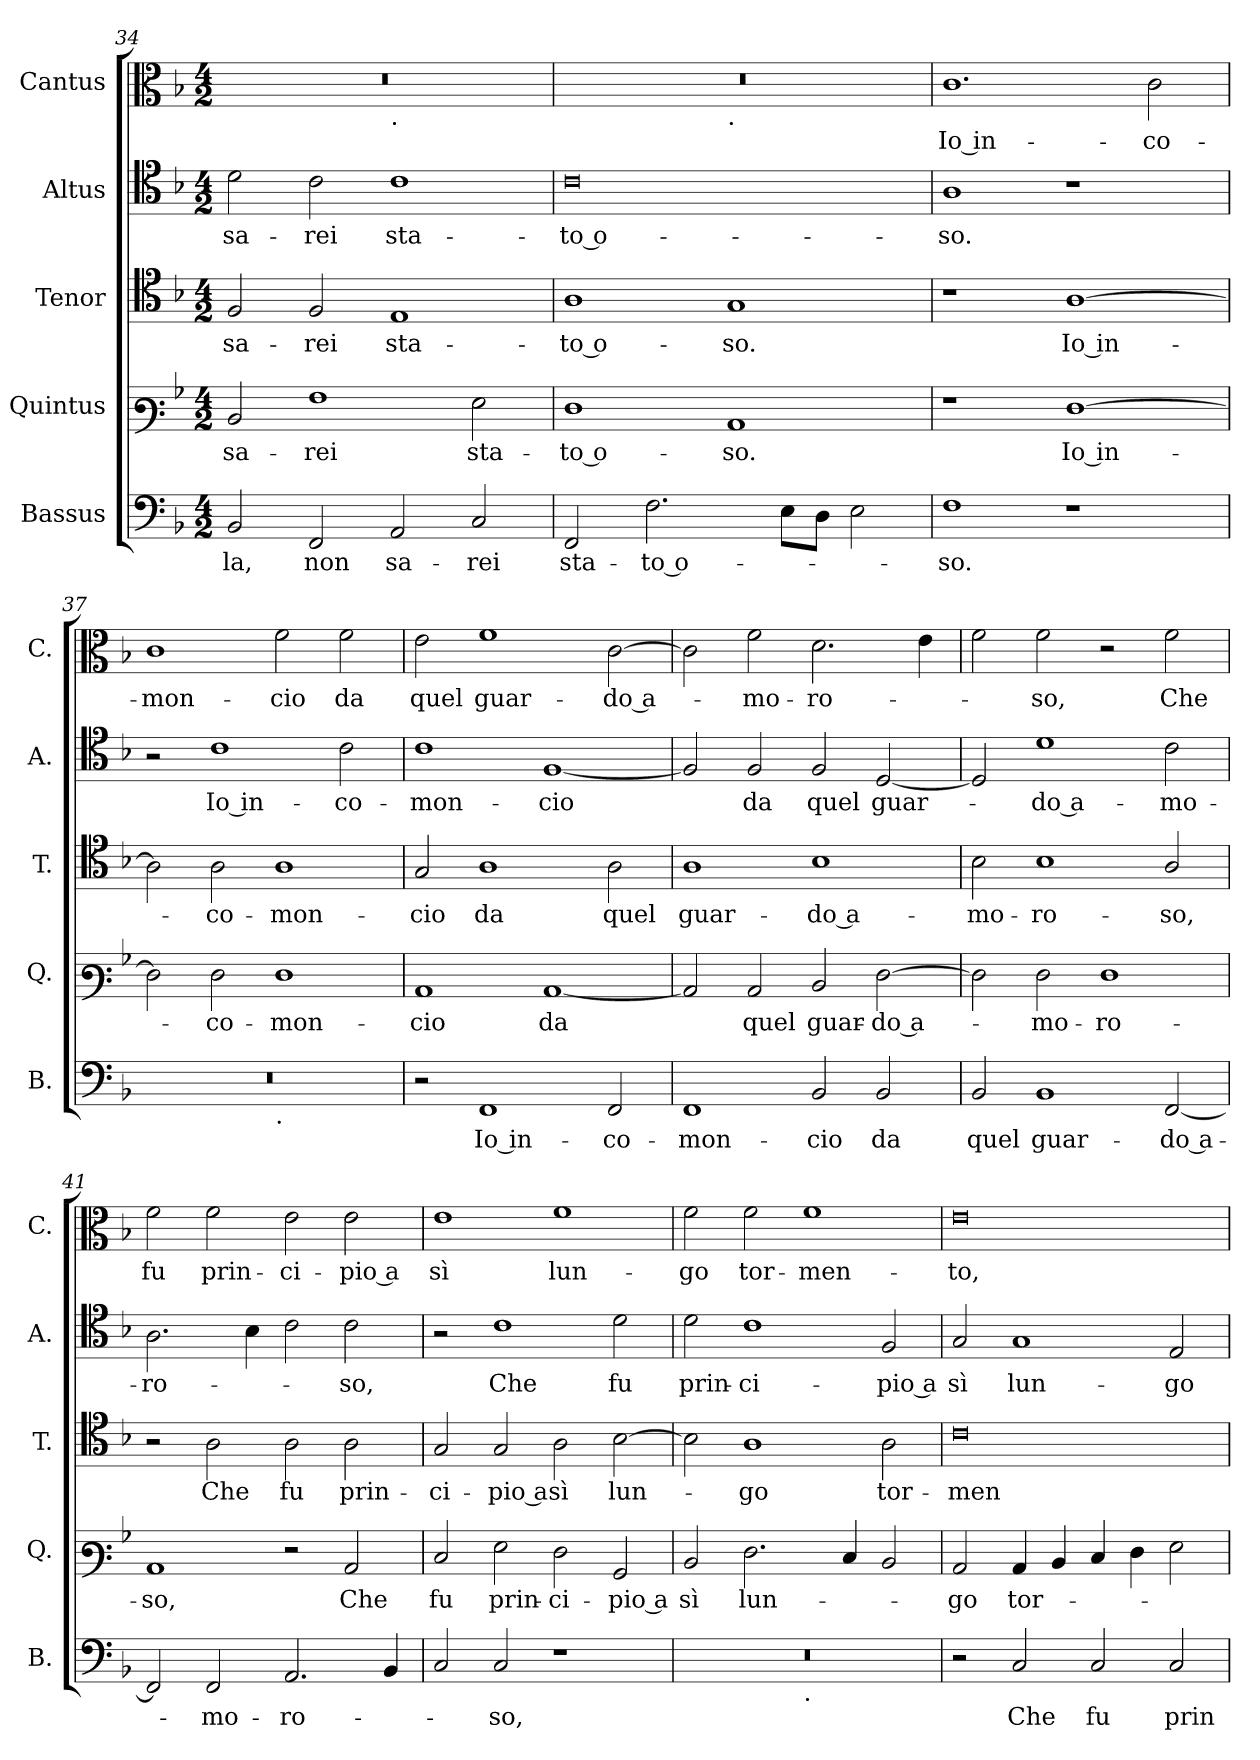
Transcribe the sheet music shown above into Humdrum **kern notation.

**kern	**text	**kern	**text	**kern	**text	**kern	**text	**kern	**text
*part5	*part5	*part4	*part4	*part3	*part3	*part2	*part2	*part1	*part1
*staff5	*staff5	*staff4	*staff4	*staff3	*staff3	*staff2	*staff2	*staff1	*staff1
*I"Bassus	*	*I"Quintus	*	*I"Tenor	*	*I"Altus	*	*I"Cantus	*
*I'B.	*	*I'Q.	*	*I'T.	*	*I'A.	*	*I'C.	*
*clefF4	*	*clefF3	*	*clefC4	*	*clefC4	*	*clefC3	*
*k[b-]	*	*k[b-]	*	*k[b-]	*	*k[b-]	*	*k[b-]	*
*M4/2	*	*M4/2	*	*M4/2	*	*M4/2	*	*M4/2	*
=34	=34	=34	=34	=34	=34	=34	=34	=34	=34
*	*	*	*	*	*	*	*	*^	*
2BB-/	-la,	2D/	sa-	2F/	sa-	2d\	sa-	0r	1ryy	.
2FF/	non	1A	-rei	2F/	-rei	2c\	-rei	.	.	.
!	!	!	!	!	!	!	!	!	!LO:TX:b:t=.	!
2AA/	sa-	.	.	1E	sta-	1c	sta-	.	1ryy	.
2C/	-rei	2G\	sta-	.	.	.	.	.	.	.
=35	=35	=35	=35	=35	=35	=35	=35	=35	=35	=35
2FF/	sta-	1F	-to o-	1A	-to o-	0c	-to o-	0r	1ryy	.
2.F\	-to o-	.	.	.	.	.	.	.	.	.
!	!	!	!	!	!	!	!	!	!LO:TX:b:t=.	!
.	.	1C	-so.	1G	-so.	.	.	.	1ryy	.
8E\L	.	.	.	.	.	.	.	.	.	.
8D\J	.	.	.	.	.	.	.	.	.	.
2E\	.	.	.	.	.	.	.	.	.	.
*	*	*	*	*	*	*	*	*v	*v	*
=36	=36	=36	=36	=36	=36	=36	=36	=36	=36
1F	-so.	1r	.	1r	.	1A	-so.	1.c	Io in-
1r	.	[1F	Io in-	[1A	Io in-	1r	.	.	.
.	.	.	.	.	.	.	.	2c\	-co-
!!LO:LB:g=z
=37	=37	=37	=37	=37	=37	=37	=37	=37	=37
*^	*	*	*	*	*	*	*	*	*
0r	1ryy	.	2F\]	.	2A\]	.	2r	.	1c	-mon-
.	.	.	2F\	-co-	2A\	-co-	1c	Io in-	.	.
!	!LO:TX:b:t=.	!	!	!	!	!	!	!	!	!
.	1ryy	.	1F	-mon-	1A	-mon-	.	.	2f\	-cio
.	.	.	.	.	.	.	2c\	-co-	2f\	da
*v	*v	*	*	*	*	*	*	*	*	*
=38	=38	=38	=38	=38	=38	=38	=38	=38	=38
2r	.	1C	-cio	2G/	-cio	1c	-mon-	2e\	quel
1FF	Io in-	.	.	1A	da	.	.	1f	guar-
.	.	[1C	da	.	.	[1F	-cio	.	.
2FF/	-co-	.	.	2A\	quel	.	.	[2c\	-do a-
=39	=39	=39	=39	=39	=39	=39	=39	=39	=39
1FF	-mon-	2C/]	.	1A	guar-	2F/]	.	2c\]	.
.	.	2C/	quel	.	.	2F/	da	2f\	-mo-
2BB-/	-cio	2D/	guar-	1B-	-do a-	2F/	quel	2.d\	-ro-
2BB-/	da	[2F\	-do a-	.	.	[2D/	guar-	.	.
.	.	.	.	.	.	.	.	4e\	.
=40	=40	=40	=40	=40	=40	=40	=40	=40	=40
2BB-/	quel	2F\]	.	2B-\	-mo-	2D/]	.	2f\	.
1BB-	guar-	2F\	-mo-	1B-	-ro-	1d	-do a-	2f\	-so,
.	.	1F	-ro-	.	.	.	.	2r	.
[2FF/	-do a-	.	.	2A/	-so,	2c\	-mo-	2f\	Che
=41	=41	=41	=41	=41	=41	=41	=41	=41	=41
2FF/]	.	1C	-so,	2r	.	2.A\	-ro-	2f\	fu
2FF/	-mo-	.	.	2A\	Che	.	.	2f\	prin-
.	.	.	.	.	.	4B-\	.	.	.
2.AA/	-ro-	2r	.	2A\	fu	2c\	.	2e\	-ci-
.	.	2C/	Che	2A\	prin-	2c\	-so,	2e\	-pio a
4BB-/	.	.	.	.	.	.	.	.	.
=42	=42	=42	=42	=42	=42	=42	=42	=42	=42
2C/	.	2E/	fu	2G/	-ci-	2r	.	1e	sì
2C/	-so,	2G\	prin-	2G/	-pio a	1c	Che	.	.
1r	.	2F\	-ci-	2A\	sì	.	.	1f	lun-
.	.	2BB-/	-pio a	[2B-\	lun-	2d\	fu	.	.
!!LO:PB:g=z
=43	=43	=43	=43	=43	=43	=43	=43	=43	=43
*^	*	*	*	*	*	*	*	*	*
0r	1ryy	.	2D/	sì	2B-\]	.	2d\	prin-	2f\	-go
.	.	.	2.F\	lun-	1A	-go	1c	-ci-	2f\	tor-
!	!LO:TX:b:t=.	!	!	!	!	!	!	!	!	!
.	1ryy	.	.	.	.	.	.	.	1f	-men-
.	.	.	4E/	.	.	.	.	.	.	.
.	.	.	2D/	.	2A\	tor-	2F/	-pio a	.	.
*v	*v	*	*	*	*	*	*	*	*	*
=44	=44	=44	=44	=44	=44	=44	=44	=44	=44
2r	.	2C/	-go	0c	-men-	2G/	sì	0e	-to,
2C/	Che	4C/	tor-	.	.	1G	lun-	.	.
.	.	4D/	.	.	.	.	.	.	.
2C/	fu	4E/	.	.	.	.	.	.	.
.	.	4F\	.	.	.	.	.	.	.
2C/	prin-	2G\	.	.	.	2E/	-go	.	.
=	=	=	=	=	=	=	=	=	=
*-	*-	*-	*-	*-	*-	*-	*-	*-	*-
